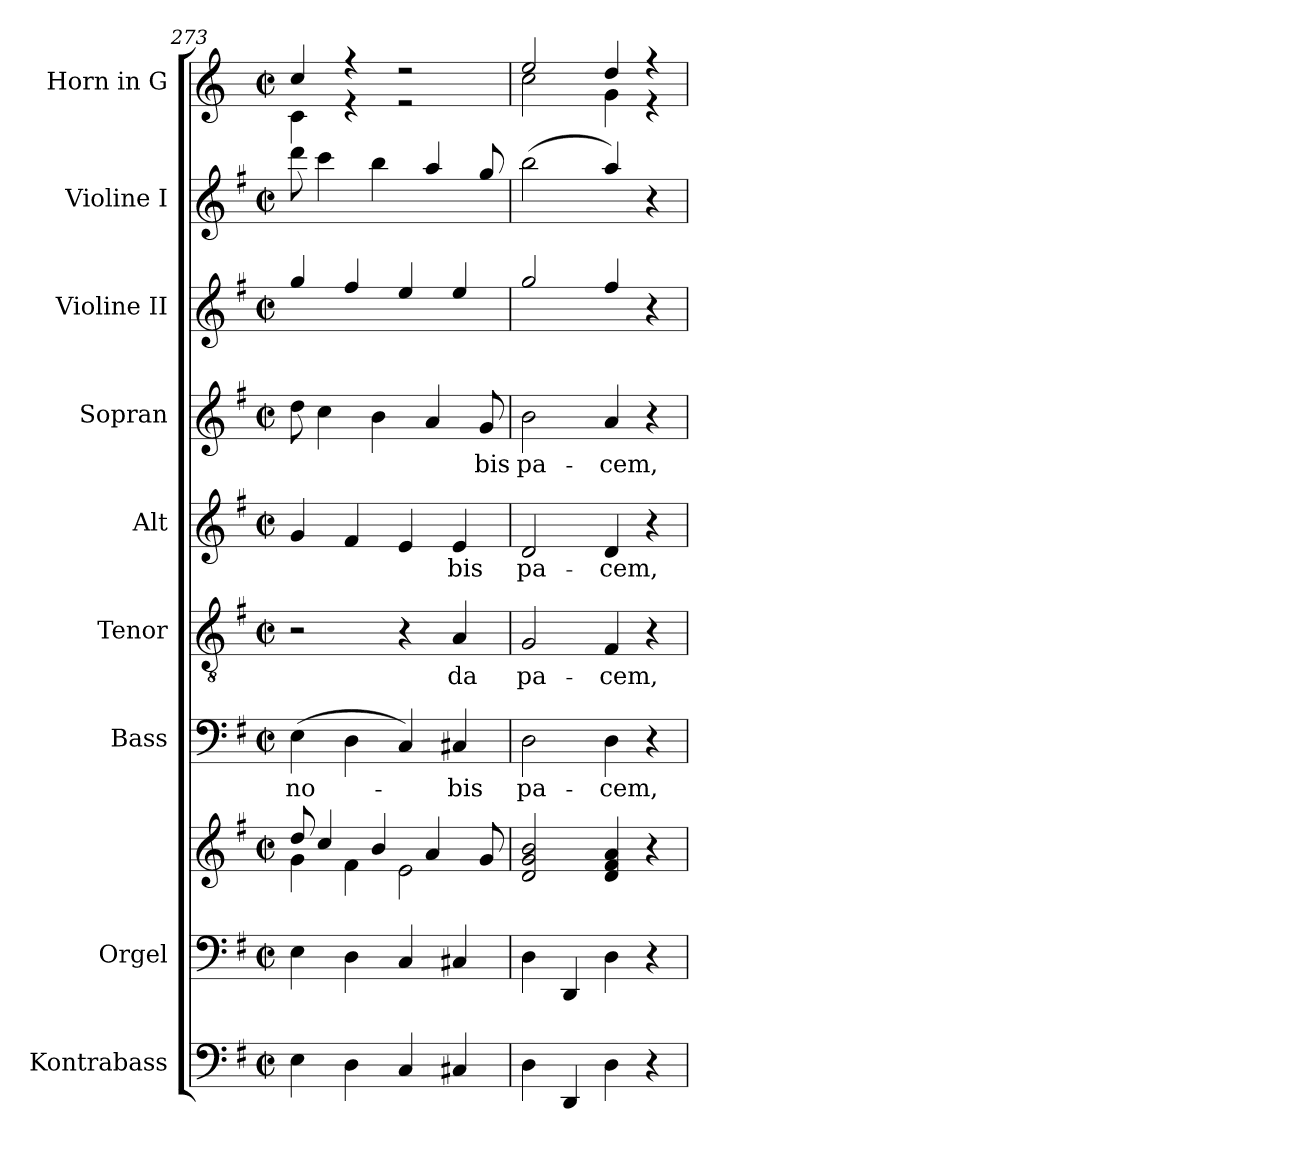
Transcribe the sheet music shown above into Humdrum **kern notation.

**kern	**kern	**kern	**kern	**text	**kern	**text	**kern	**text	**kern	**text	**kern	**kern	**kern
*part9	*part8	*part8	*part7	*part7	*part6	*part6	*part5	*part5	*part4	*part4	*part3	*part2	*part1
*staff10	*staff9	*staff8	*staff7	*staff7	*staff6	*staff6	*staff5	*staff5	*staff4	*staff4	*staff3	*staff2	*staff1
*I"Kontrabass	*I"Orgel	*	*I"Bass	*	*I"Tenor	*	*I"Alt	*	*I"Sopran	*	*I"Violine II	*I"Violine I	*I"Horn in G
*I'Kb.	*I'Org.	*	*I'B	*	*I'T	*	*I'A	*	*I'S	*	*I'Vl. II	*I'Vl. I	*I'Hrn.
*clefF4	*clefF4	*clefG2	*clefF4	*	*clefGv2	*	*clefG2	*	*clefG2	*	*clefG2	*clefG2	*clefG2
*ITrd7c12	*	*	*	*	*	*	*	*	*	*	*ITrd7c12	*ITrd7c12	*ITrd3c5
*k[f#]	*k[f#]	*k[f#]	*k[f#]	*	*k[f#]	*	*k[f#]	*	*k[f#]	*	*k[f#]	*k[f#]	*k[f#]
*G:	*G:	*G:	*G:	*	*G:	*	*G:	*	*G:	*	*G:	*G:	*G:
*M2/2	*M2/2	*M2/2	*M2/2	*	*M2/2	*	*M2/2	*	*M2/2	*	*M2/2	*M2/2	*M2/2
*met(c|)	*met(c|)	*met(c|)	*met(c|)	*	*met(c|)	*	*met(c|)	*	*met(c|)	*	*met(c|)	*met(c|)	*met(c|)
=273	=273	=273	=273	=273	=273	=273	=273	=273	=273	=273	=273	=273	=273
*	*	*^	*	*	*	*	*	*	*	*	*	*	*
!	!	!	!	!	!LO:LY:b	!	!	!	!	!	!	!	!	!
*	*	*	*	*	*	*	*	*	*	*	*	*	*	*^
4EE\	4E\	8dd/	4g\	(>4E\	no-	2r	.	4g/	.	8dd\	.	4g/	8dd\	4g/	4G\
.	.	4cc/	.	.	.	.	.	.	.	4cc\	.	.	4cc\	.	.
4DD\	4D\	.	4f#\	4D\	.	.	.	4f#/	.	.	.	4f#/	.	4r	4r
.	.	4b/	.	.	.	.	.	.	.	4b\	.	.	4b\	.	.
4CC/	4C/	.	2e\	4C/)	.	4r	.	4e/	.	.	.	4e/	.	2r	2r
.	.	4a/	.	.	.	.	.	.	.	4a/	.	.	4a/	.	.
!	!	!	!	!	!LO:LY:b	!	!LO:LY:b	!	!LO:LY:b	!	!	!	!	!	!
4CC#X/	4C#X/	.	.	4C#X/	-bis	4A/	da	4e/	-bis	.	.	4e/	.	.	.
!	!	!	!	!	!	!	!	!	!	!	!LO:LY:b	!	!	!	!
.	.	8g/	.	.	.	.	.	.	.	8g/	-bis	.	8g/	.	.
*	*	*v	*v	*	*	*	*	*	*	*	*	*	*	*	*
=274	=274	=274	=274	=274	=274	=274	=274	=274	=274	=274	=274	=274	=274	=274
!	!	!	!	!LO:LY:b	!	!LO:LY:b	!	!LO:LY:b	!	!LO:LY:b	!	!	!	!
4DD\	4D\	2d/ 2g/ 2b/	2D\	pa-	2G/	pa-	2d/	pa-	2b\	pa-	2g/	(>2b\	2b/	2g\
4DDD/	4DD/	.	.	.	.	.	.	.	.	.	.	.	.	.
!	!	!	!	!LO:LY:b	!	!LO:LY:b	!	!LO:LY:b	!	!LO:LY:b	!	!	!	!
4DD\	4D\	4d/ 4f#/ 4a/	4D\	-cem,	4F#/	-cem,	4d/	-cem,	4a/	-cem,	4f#/	4a/)	4a/	4d\
4r	4r	4r	4r	.	4r	.	4r	.	4r	.	4r	4r	4r	4r
*	*	*	*	*	*	*	*	*	*	*	*	*	*v	*v
=	=	=	=	=	=	=	=	=	=	=	=	=	=
*-	*-	*-	*-	*-	*-	*-	*-	*-	*-	*-	*-	*-	*-
